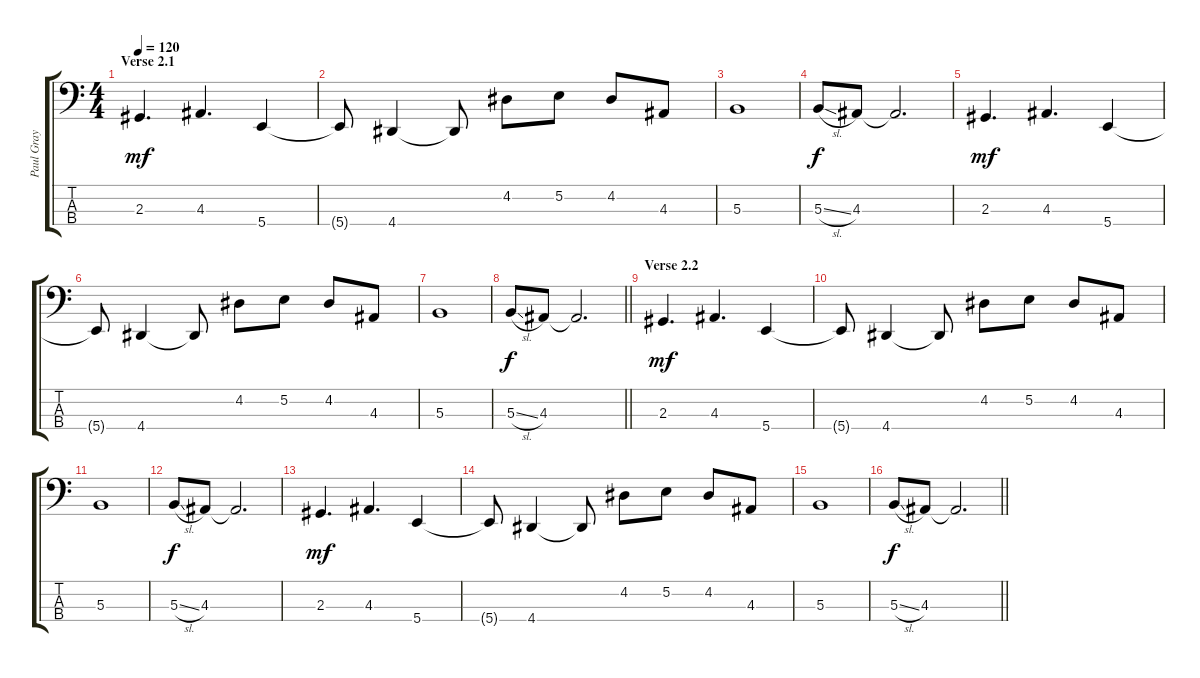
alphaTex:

\track ("Paul Gray" "Paul Gray") {instrument acousticbass}
\staff {score tabs}
\tuning (E2 B1 Gb1 B0) {hide}
\ts (4 4)
\section ("" "Verse 2.1")
\tempo 120
\clef f4
\ks c
2.3.4{d dy mf} 4.3.4{d} 5.4.4 |
5.4{t}.8 4.4.4 4.4{t}.8 4.2.8 5.2.8 4.2.8 4.3.8 |
5.3.1 |
5.3{sl}.8{dy f} 4.3.8 4.3{t}.2{d} |
2.3.4{d dy mf} 4.3.4{d} 5.4.4 |
5.4{t}.8 4.4.4 4.4{t}.8 4.2.8 5.2.8 4.2.8 4.3.8 |
5.3.1 |
\barLineRight lightlight
5.3{sl}.8{dy f} 4.3.8 4.3{t}.2{d} |
\section ("" "Verse 2.2")
2.3.4{d dy mf} 4.3.4{d} 5.4.4 |
5.4{t}.8 4.4.4 4.4{t}.8 4.2.8 5.2.8 4.2.8 4.3.8 |
5.3.1 |
5.3{sl}.8{dy f} 4.3.8 4.3{t}.2{d} |
2.3.4{d dy mf} 4.3.4{d} 5.4.4 |
5.4{t}.8 4.4.4 4.4{t}.8 4.2.8 5.2.8 4.2.8 4.3.8 |
5.3.1 |
\barLineRight lightlight
5.3{sl}.8{dy f} 4.3.8 4.3{t}.2{d}
